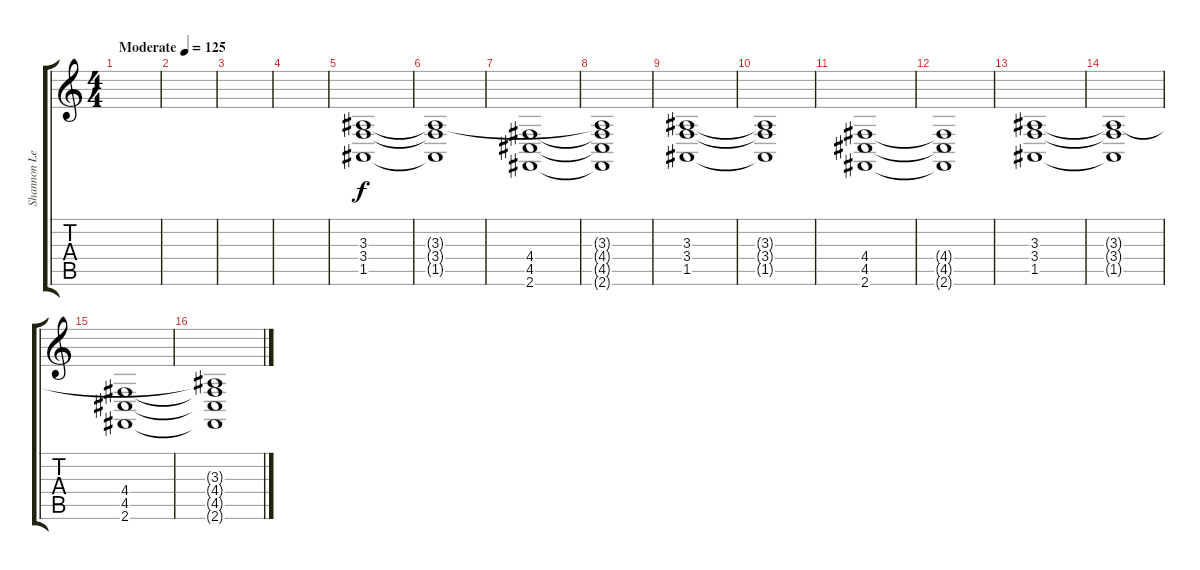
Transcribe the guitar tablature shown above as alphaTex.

\track ("Shannon Leto" "Shannon Le") {instrument brightacousticpiano}
\staff {score tabs}
\tuning (E4 B3 G3 D3 A2 E2) {hide}
\ts (4 4)
\tempo (125 "Moderate")
\clef g2
\ks c
|
|
|
|
(3.3 3.4 1.5).1 |
(3.3{t} 3.4{t} 1.5{t}).1 |
(4.4 4.5 2.6).1 |
(3.3{t} 4.4{t} 4.5{t} 2.6{t}).1 |
(3.3 3.4 1.5).1 |
(3.3{t} 3.4{t} 1.5{t}).1 |
(4.4 4.5 2.6).1 |
(4.4{t} 4.5{t} 2.6{t}).1 |
(3.3 3.4 1.5).1 |
(3.3{t} 3.4{t} 1.5{t}).1 |
(4.4 4.5 2.6).1 |
(3.3{t} 4.4{t} 4.5{t} 2.6{t}).1
